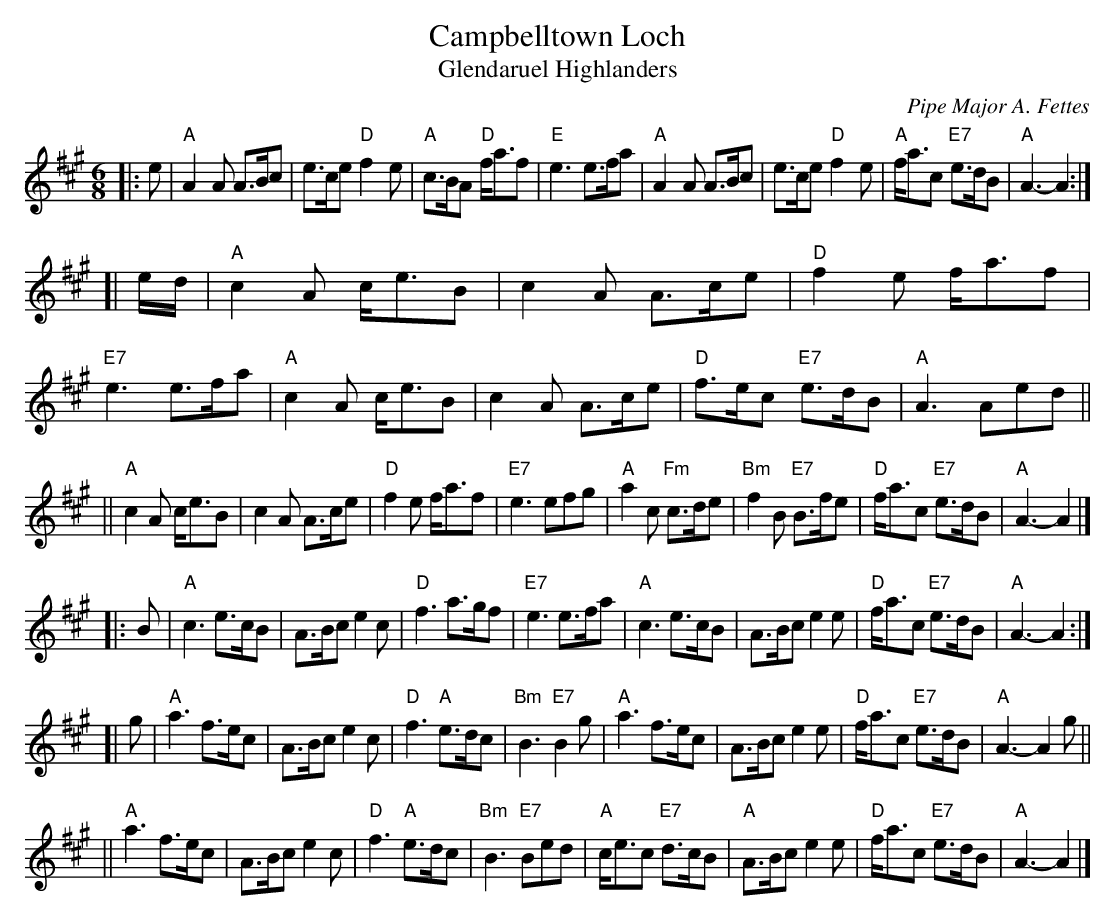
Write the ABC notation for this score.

X:1
T: Campbelltown Loch
T: Glendaruel Highlanders
C: Pipe Major A. Fettes
M: 6/8
L: 1/8
K: A
|: e \
|  "A"A2A A>Bc | e>ce "D"f2e | "A"c>BA "D"f<af | "E"e3 e>fa \
|  "A"A2A A>Bc | e>ce "D"f2e | "A"f<ac "E7"e>dB | "A"A3- A2 :|
[| e/d/ \
|  "A"c2A c<eB | c2A A>ce | "D"f2e f<af | "E7"e3 e>fa \
|  "A"c2A c<eB | c2A A>ce | "D"f>ec "E7"e>dB | "A"A3 Aed ||
|| "A"c2A c<eB | c2A A>ce | "D"f2e f<af | "E7"e3 efg \
|  "A"a2c "Fm"c>de | "Bm"f2B "E7"B>fe | "D"f<ac "E7"e>dB | "A"A3- A2 |]
|: B \
| "A"c3 e>cB | A>Bc e2c | "D"f3 a>gf | "E7"e3 e>fa \
| "A"c3 e>cB | A>Bc e2e | "D"f<ac "E7"e>dB | "A"A3- A2 :|
[| g \
|  "A"a3 f>ec | A>Bc e2c | "D"f3  "A"e>dc | "Bm"B3 "E7"B2g \
|  "A"a3 f>ec | A>Bc e2e | "D"f<ac "E7"e>dB | "A"A3- A2g ||
|| "A"a3 f>ec | A>Bc e2c | "D"f3  "A"e>dc | "Bm"B3 "E7"Bed \
|  "A"c<ec "E7"d>cB | "A"A>Bc e2e | "D"f<ac "E7"e>dB | "A"A3- A2 |]
